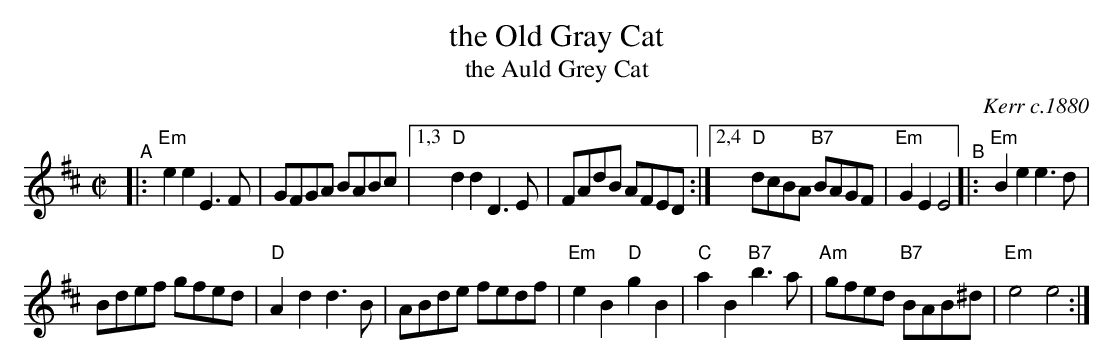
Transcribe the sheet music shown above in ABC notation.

X:1
T: the Old Gray Cat
T: the Auld Grey Cat
O: Kerr c.1880
M: C|
L: 1/8
K: Edor
"^A"|:\
"Em"e2e2 E3F | GFGA BABc |\
[1,3 "D"d2d2 D3E | FAdB AFED :|\
[2,4 "D"dcBA "B7"BAGF | "Em"G2E2 E4 "^B"|:\
"Em"B2e2 e3d |
Bdef gfed | "D"A2d2 d3B | ABde fedf |\
"Em"e2B2 "D"g2B2 | "C"a2B2 "B7"b3a |\
"Am"gfed "B7"BAB^d | "Em"e4 e4 :|
